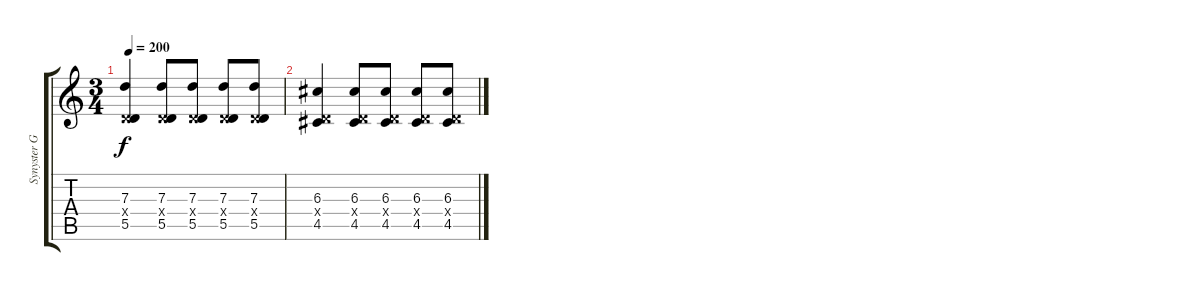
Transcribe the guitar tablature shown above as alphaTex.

\track ("Synyster Gates" "Synyster G") {instrument distortionguitar}
\staff {score tabs}
\tuning (E4 B3 G3 D3 A2 D2) {hide}
\ts (3 4)
\tempo 200
\clef g2
\ks c
(7.3 0.4{x} 5.5).4{dy f} (7.3 0.4{x} 5.5).8 (7.3 0.4{x} 5.5).8 (7.3 0.4{x} 5.5).8 (7.3 0.4{x} 5.5).8 |
(6.3 0.4{x} 4.5).4 (6.3 0.4{x} 4.5).8 (6.3 0.4{x} 4.5).8 (6.3 0.4{x} 4.5).8 (6.3 0.4{x} 4.5).8
